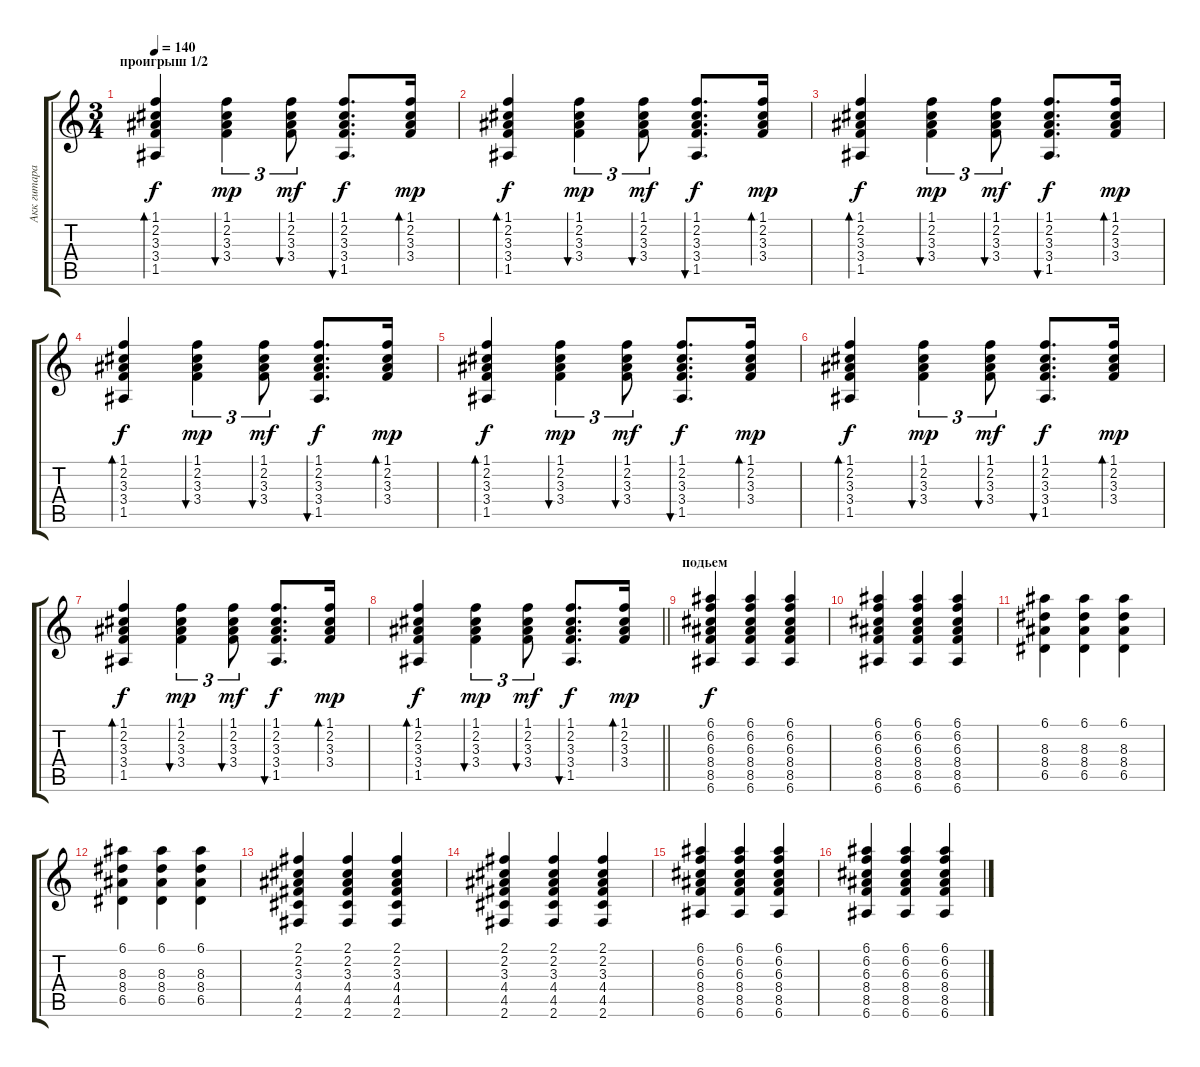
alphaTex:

\track ("Акк гитара" "Акк гитара") {instrument acousticguitarsteel}
\staff {score tabs}
\tuning (E4 B3 G3 D3 A2 E2) {hide}
\ts (3 4)
\section ("" "проигрыш 1/2")
\tempo 140
\clef g2
\ks c
(1.1 2.2 3.3 3.4 1.5).4{bd 30 dy f} (1.1 2.2 3.3 3.4).4{tu (3 2) bu 30 dy mp} (1.1 2.2 3.3 3.4).8{tu (3 2) bu 30 dy mf} (1.1 2.2 3.3 3.4 1.5).8{d bu 30 dy f} (1.1 2.2 3.3 3.4).16{bd 30 dy mp} |
(1.1 2.2 3.3 3.4 1.5).4{bd 30 dy f} (1.1 2.2 3.3 3.4).4{tu (3 2) bu 30 dy mp} (1.1 2.2 3.3 3.4).8{tu (3 2) bu 30 dy mf} (1.1 2.2 3.3 3.4 1.5).8{d bu 30 dy f} (1.1 2.2 3.3 3.4).16{bd 30 dy mp} |
(1.1 2.2 3.3 3.4 1.5).4{bd 30 dy f} (1.1 2.2 3.3 3.4).4{tu (3 2) bu 30 dy mp} (1.1 2.2 3.3 3.4).8{tu (3 2) bu 30 dy mf} (1.1 2.2 3.3 3.4 1.5).8{d bu 30 dy f} (1.1 2.2 3.3 3.4).16{bd 30 dy mp} |
(1.1 2.2 3.3 3.4 1.5).4{bd 30 dy f} (1.1 2.2 3.3 3.4).4{tu (3 2) bu 30 dy mp} (1.1 2.2 3.3 3.4).8{tu (3 2) bu 30 dy mf} (1.1 2.2 3.3 3.4 1.5).8{d bu 30 dy f} (1.1 2.2 3.3 3.4).16{bd 30 dy mp} |
(1.1 2.2 3.3 3.4 1.5).4{bd 30 dy f} (1.1 2.2 3.3 3.4).4{tu (3 2) bu 30 dy mp} (1.1 2.2 3.3 3.4).8{tu (3 2) bu 30 dy mf} (1.1 2.2 3.3 3.4 1.5).8{d bu 30 dy f} (1.1 2.2 3.3 3.4).16{bd 30 dy mp} |
(1.1 2.2 3.3 3.4 1.5).4{bd 30 dy f} (1.1 2.2 3.3 3.4).4{tu (3 2) bu 30 dy mp} (1.1 2.2 3.3 3.4).8{tu (3 2) bu 30 dy mf} (1.1 2.2 3.3 3.4 1.5).8{d bu 30 dy f} (1.1 2.2 3.3 3.4).16{bd 30 dy mp} |
(1.1 2.2 3.3 3.4 1.5).4{bd 30 dy f} (1.1 2.2 3.3 3.4).4{tu (3 2) bu 30 dy mp} (1.1 2.2 3.3 3.4).8{tu (3 2) bu 30 dy mf} (1.1 2.2 3.3 3.4 1.5).8{d bu 30 dy f} (1.1 2.2 3.3 3.4).16{bd 30 dy mp} |
\barLineRight lightlight
(1.1 2.2 3.3 3.4 1.5).4{bd 30 dy f} (1.1 2.2 3.3 3.4).4{tu (3 2) bu 30 dy mp} (1.1 2.2 3.3 3.4).8{tu (3 2) bu 30 dy mf} (1.1 2.2 3.3 3.4 1.5).8{d bu 30 dy f} (1.1 2.2 3.3 3.4).16{bd 30 dy mp} |
\section ("" "подьем")
(6.1 6.2 6.3 8.4 8.5 6.6).4{dy f} (6.1 6.2 6.3 8.4 8.5 6.6).4 (6.1 6.2 6.3 8.4 8.5 6.6).4 |
(6.1 6.2 6.3 8.4 8.5 6.6).4 (6.1 6.2 6.3 8.4 8.5 6.6).4 (6.1 6.2 6.3 8.4 8.5 6.6).4 |
(6.1 8.3 8.4 6.5).4 (6.1 8.3 8.4 6.5).4 (6.1 8.3 8.4 6.5).4 |
(6.1 8.3 8.4 6.5).4 (6.1 8.3 8.4 6.5).4 (6.1 8.3 8.4 6.5).4 |
(2.1 2.2 3.3 4.4 4.5 2.6).4 (2.1 2.2 3.3 4.4 4.5 2.6).4 (2.1 2.2 3.3 4.4 4.5 2.6).4 |
(2.1 2.2 3.3 4.4 4.5 2.6).4 (2.1 2.2 3.3 4.4 4.5 2.6).4 (2.1 2.2 3.3 4.4 4.5 2.6).4 |
(6.1 6.2 6.3 8.4 8.5 6.6).4 (6.1 6.2 6.3 8.4 8.5 6.6).4 (6.1 6.2 6.3 8.4 8.5 6.6).4 |
(6.1 6.2 6.3 8.4 8.5 6.6).4 (6.1 6.2 6.3 8.4 8.5 6.6).4 (6.1 6.2 6.3 8.4 8.5 6.6).4
